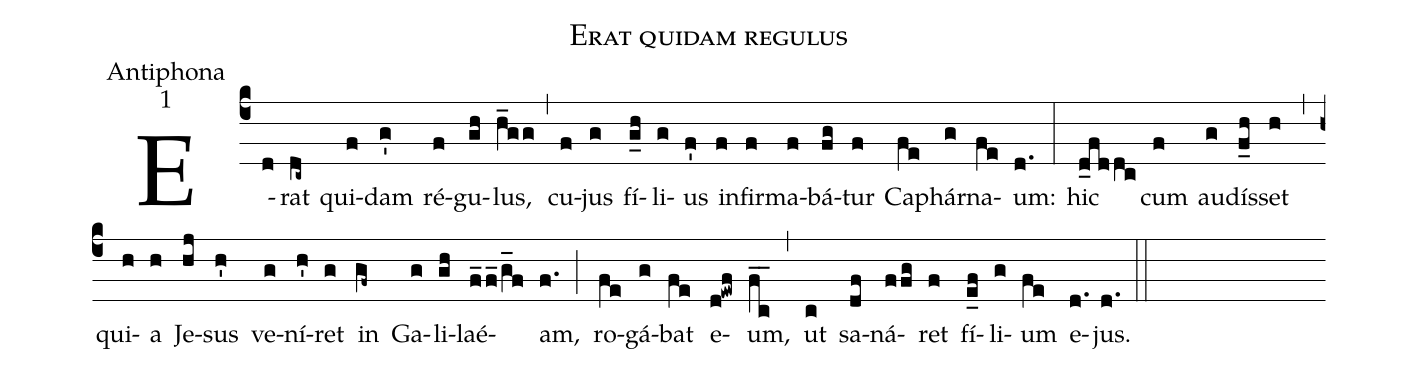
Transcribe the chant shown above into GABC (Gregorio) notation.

name:Erat quidam regulus;
office-part:Antiphona;
mode:1;
%%
(c4) E(d)rat(dc~) qui(f)dam(g') ré(f)gu(gh)lus,(h_gg) (,) cu(f)jus(g) fí(g_h)li(g)us(f') in(f)fir(f)ma(f)bá(fg)tur(f) Ca(fe)phár(g)na(fe)um:(d.) (:) hic(d_fddc) cum(f) au(g)dís(f_h)set(h) (,) qui(h)a(h) Je(hj)sus(h') ve(g)ní(h')ret(g) in(gf~) Ga(g)li(gh)laé(f_2/f_2/g_f)am,(f.) (;) ro(fe)gá(g)bat(fe) e(d!ewf)um,(fc__) (,) ut(c) sa(df)ná(ffg)ret(f) fí(e_f)li(g)um(fe) e(d.)jus.(d.) (::)
